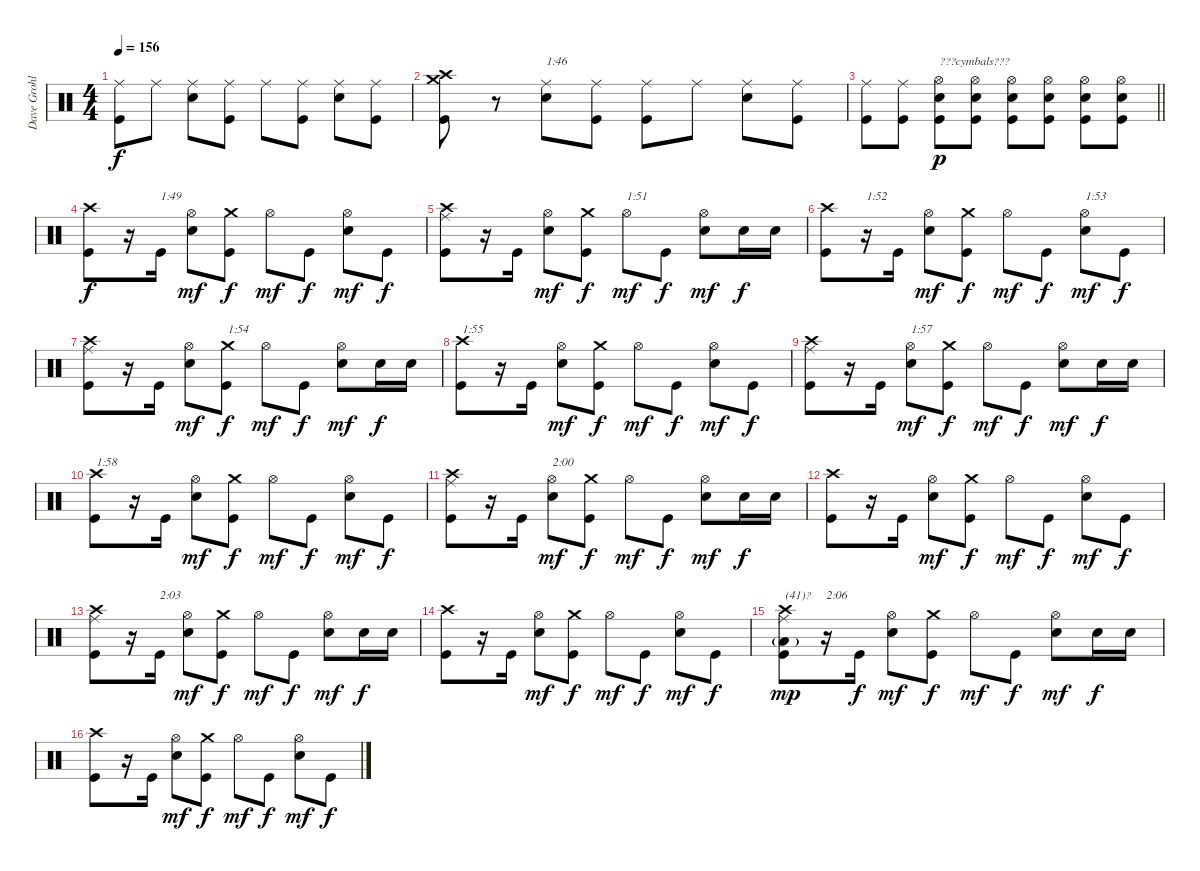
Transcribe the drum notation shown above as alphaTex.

\track ("Dave Grohl - Drums" "Dave Grohl") {instrument percussion}
\staff {score}
\articulation defaults
\ts (4 4)
\tempo 156
\clef neutral
\ks c
("Ride (middle)" "Kick (hit)").8{dy f} "Ride (middle)".8 ("Ride (middle)" "Snare (hit) 2").8 ("Ride (middle)" "Kick (hit)").8 "Ride (middle)".8 ("Ride (middle)" "Kick (hit)").8 ("Ride (middle)" "Snare (hit) 2").8 ("Ride (middle)" "Kick (hit)").8 |
("Crash high (hit)" "Crash medium (hit)" "Kick (hit)").8 r.8 ("Ride (middle)" "Snare (hit) 2").8{txt "1:46"} ("Ride (middle)" "Kick (hit)").8 ("Ride (middle)" "Kick (hit)").8 "Ride (middle)".8 ("Ride (middle)" "Snare (hit) 2").8 ("Ride (middle)" "Kick (hit)").8 |
\barLineRight lightlight
("Ride (middle)" "Kick (hit)").8 ("Ride (middle)" "Kick (hit)").8 ("Hi-Hat (open)" "Snare (hit) 2" "Kick (hit)").8{txt "???cymbals???" dy p} ("Hi-Hat (open)" "Snare (hit) 2" "Kick (hit)").8 ("Hi-Hat (open)" "Snare (hit) 2" "Kick (hit)").8 ("Hi-Hat (open)" "Snare (hit) 2" "Kick (hit)").8 ("Hi-Hat (open)" "Snare (hit) 2" "Kick (hit)").8 ("Hi-Hat (open)" "Snare (hit) 2" "Kick (hit)").8 |
("Crash high (hit)" "Kick (hit)").8{dy f} r.16 "Kick (hit)".16{txt "1:49"} ("Hi-Hat (open)" "Snare (hit) 2").8{dy mf} ("Crash medium (hit)" "Kick (hit)").8{dy f} "Hi-Hat (open)".8{dy mf} "Kick (hit)".8{dy f} ("Hi-Hat (open)" "Snare (hit) 2").8{dy mf} "Kick (hit)".8{dy f} |
("Crash high (hit)" "Ride (middle)" "Kick (hit)").8 r.16 "Kick (hit)".16 ("Hi-Hat (open)" "Snare (hit) 2").8{dy mf} ("Crash medium (hit)" "Kick (hit)").8{dy f} "Hi-Hat (open)".8{txt "1:51" dy mf} "Kick (hit)".8{dy f} ("Hi-Hat (open)" "Snare (hit) 2").8{dy mf} "Snare (hit) 2".16{dy f} "Snare (hit) 2".16 |
("Crash high (hit)" "Kick (hit)").8 r.16{txt "1:52"} "Kick (hit)".16 ("Hi-Hat (open)" "Snare (hit) 2").8{dy mf} ("Crash medium (hit)" "Kick (hit)").8{dy f} "Hi-Hat (open)".8{dy mf} "Kick (hit)".8{dy f} ("Hi-Hat (open)" "Snare (hit) 2").8{txt "1:53" dy mf} "Kick (hit)".8{dy f} |
("Crash high (hit)" "Ride (middle)" "Kick (hit)").8 r.16 "Kick (hit)".16 ("Hi-Hat (open)" "Snare (hit) 2").8{dy mf} ("Crash medium (hit)" "Kick (hit)").8{txt "1:54" dy f} "Hi-Hat (open)".8{dy mf} "Kick (hit)".8{dy f} ("Hi-Hat (open)" "Snare (hit) 2").8{dy mf} "Snare (hit) 2".16{dy f} "Snare (hit) 2".16 |
("Crash high (hit)" "Kick (hit)").8{txt "1:55"} r.16 "Kick (hit)".16 ("Hi-Hat (open)" "Snare (hit) 2").8{dy mf} ("Crash medium (hit)" "Kick (hit)").8{dy f} "Hi-Hat (open)".8{dy mf} "Kick (hit)".8{dy f} ("Hi-Hat (open)" "Snare (hit) 2").8{dy mf} "Kick (hit)".8{dy f} |
("Crash high (hit)" "Ride (middle)" "Kick (hit)").8 r.16 "Kick (hit)".16 ("Hi-Hat (open)" "Snare (hit) 2").8{txt "1:57" dy mf} ("Crash medium (hit)" "Kick (hit)").8{dy f} "Hi-Hat (open)".8{dy mf} "Kick (hit)".8{dy f} ("Hi-Hat (open)" "Snare (hit) 2").8{dy mf} "Snare (hit) 2".16{dy f} "Snare (hit) 2".16 |
("Crash high (hit)" "Kick (hit)").8{txt "1:58"} r.16 "Kick (hit)".16 ("Hi-Hat (open)" "Snare (hit) 2").8{dy mf} ("Crash medium (hit)" "Kick (hit)").8{dy f} "Hi-Hat (open)".8{dy mf} "Kick (hit)".8{dy f} ("Hi-Hat (open)" "Snare (hit) 2").8{dy mf} "Kick (hit)".8{dy f} |
("Crash high (hit)" "Ride (middle)" "Kick (hit)").8 r.16 "Kick (hit)".16 ("Hi-Hat (open)" "Snare (hit) 2").8{txt "2:00" dy mf} ("Crash medium (hit)" "Kick (hit)").8{dy f} "Hi-Hat (open)".8{dy mf} "Kick (hit)".8{dy f} ("Hi-Hat (open)" "Snare (hit) 2").8{dy mf} "Snare (hit) 2".16{dy f} "Snare (hit) 2".16 |
("Crash high (hit)" "Kick (hit)").8 r.16 "Kick (hit)".16 ("Hi-Hat (open)" "Snare (hit) 2").8{dy mf} ("Crash medium (hit)" "Kick (hit)").8{dy f} "Hi-Hat (open)".8{dy mf} "Kick (hit)".8{dy f} ("Hi-Hat (open)" "Snare (hit) 2").8{dy mf} "Kick (hit)".8{dy f} |
("Crash high (hit)" "Ride (middle)" "Kick (hit)").8 r.16 "Kick (hit)".16{txt "2:03"} ("Hi-Hat (open)" "Snare (hit) 2").8{dy mf} ("Crash medium (hit)" "Kick (hit)").8{dy f} "Hi-Hat (open)".8{dy mf} "Kick (hit)".8{dy f} ("Hi-Hat (open)" "Snare (hit) 2").8{dy mf} "Snare (hit) 2".16{dy f} "Snare (hit) 2".16 |
("Crash high (hit)" "Kick (hit)").8 r.16 "Kick (hit)".16 ("Hi-Hat (open)" "Snare (hit) 2").8{dy mf} ("Crash medium (hit)" "Kick (hit)").8{dy f} "Hi-Hat (open)".8{dy mf} "Kick (hit)".8{dy f} ("Hi-Hat (open)" "Snare (hit) 2").8{dy mf} "Kick (hit)".8{dy f} |
("Crash high (hit)" "Ride (middle)" "Low Floor Tom (hit)"{g} "Kick (hit)").8{txt "(41)?" dy mp} r.16{txt "2:06"} "Kick (hit)".16{dy f} ("Hi-Hat (open)" "Snare (hit) 2").8{dy mf} ("Crash medium (hit)" "Kick (hit)").8{dy f} "Hi-Hat (open)".8{dy mf} "Kick (hit)".8{dy f} ("Hi-Hat (open)" "Snare (hit) 2").8{dy mf} "Snare (hit) 2".16{dy f} "Snare (hit) 2".16 |
("Crash high (hit)" "Kick (hit)").8 r.16 "Kick (hit)".16 ("Hi-Hat (open)" "Snare (hit) 2").8{dy mf} ("Crash medium (hit)" "Kick (hit)").8{dy f} "Hi-Hat (open)".8{dy mf} "Kick (hit)".8{dy f} ("Hi-Hat (open)" "Snare (hit) 2").8{dy mf} "Kick (hit)".8{dy f}
